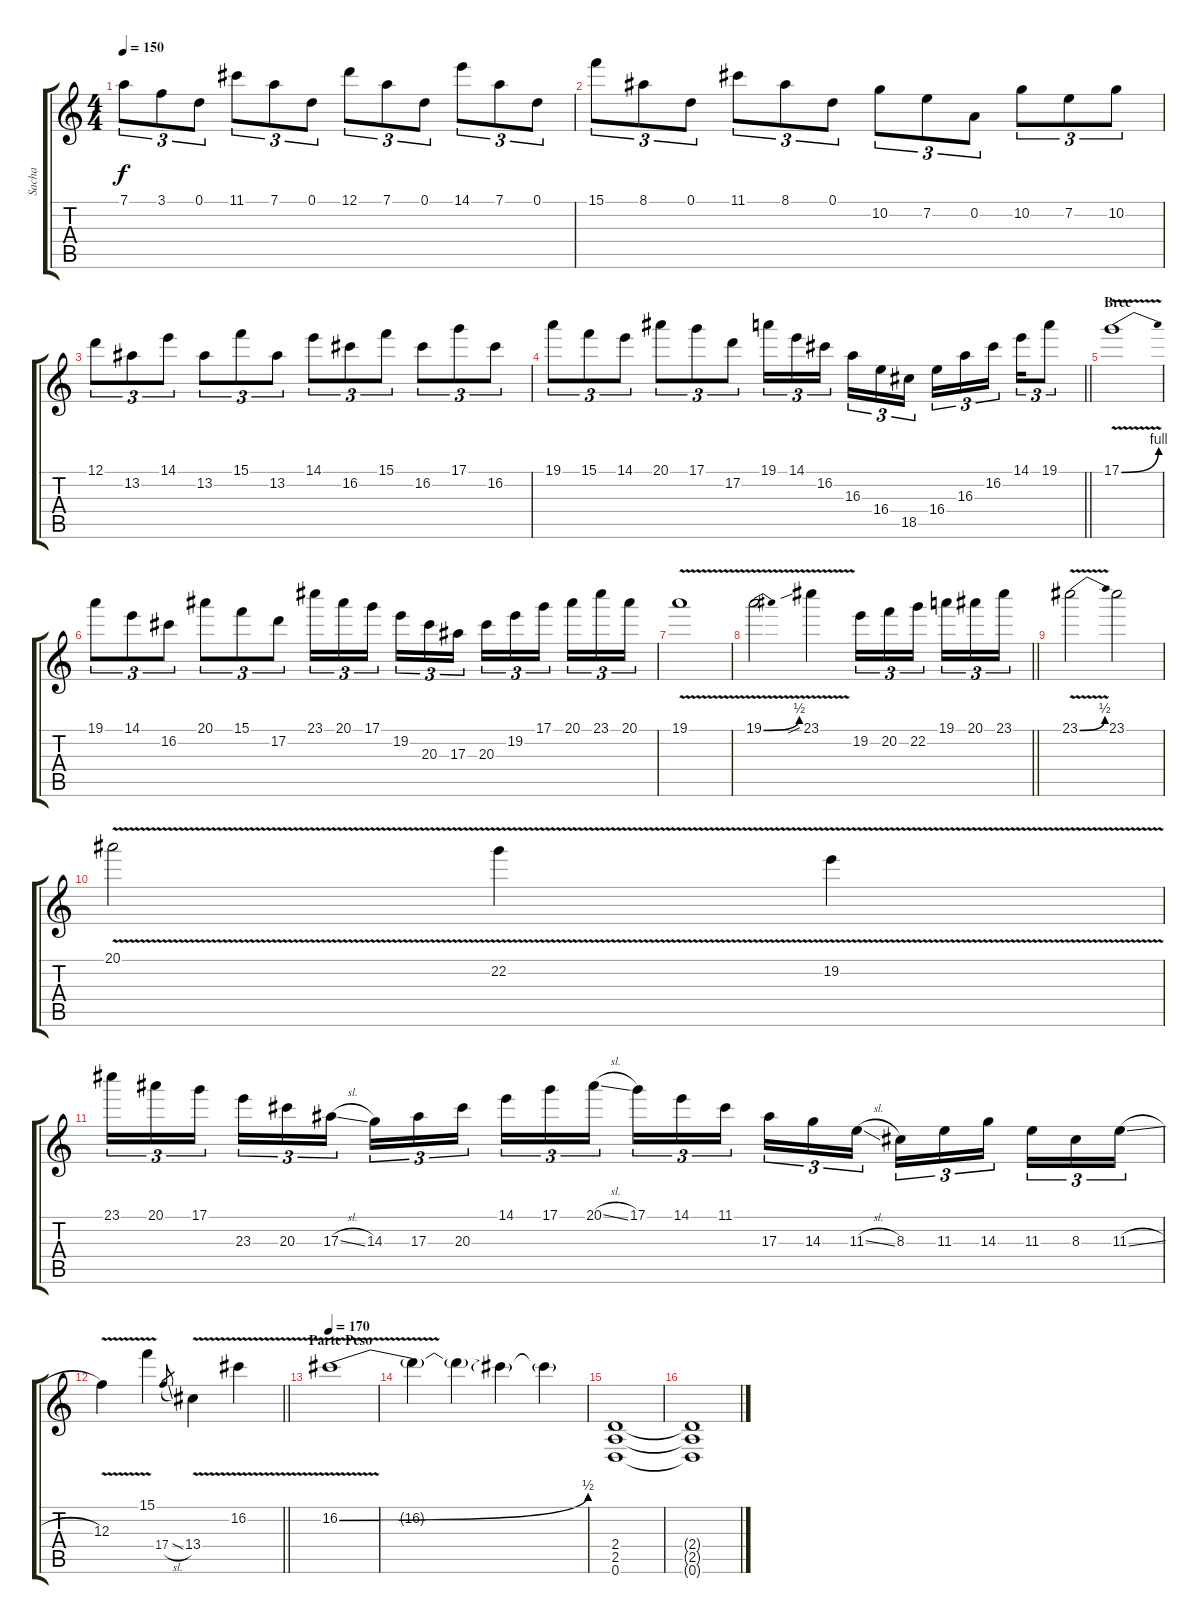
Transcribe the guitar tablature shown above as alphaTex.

\track ("Sacha" "Sacha") {instrument distortionguitar}
\staff {score tabs}
\tuning (D4 A3 F3 C3 G2 D2) {hide}
\ts (4 4)
\tempo 150
\clef g2
\ks c
7.1.8{tu (3 2) dy f} 3.1.8{tu (3 2)} 0.1.8{tu (3 2)} 11.1.8{tu (3 2)} 7.1.8{tu (3 2)} 0.1.8{tu (3 2)} 12.1.8{tu (3 2)} 7.1.8{tu (3 2)} 0.1.8{tu (3 2)} 14.1.8{tu (3 2)} 7.1.8{tu (3 2)} 0.1.8{tu (3 2)} |
15.1.8{tu (3 2)} 8.1.8{tu (3 2)} 0.1.8{tu (3 2)} 11.1.8{tu (3 2)} 8.1.8{tu (3 2)} 0.1.8{tu (3 2)} 10.2.8{tu (3 2)} 7.2.8{tu (3 2)} 0.2.8{tu (3 2)} 10.2.8{tu (3 2)} 7.2.8{tu (3 2)} 10.2.8{tu (3 2)} |
12.1.8{tu (3 2)} 13.2.8{tu (3 2)} 14.1.8{tu (3 2)} 13.2.8{tu (3 2)} 15.1.8{tu (3 2)} 13.2.8{tu (3 2)} 14.1.8{tu (3 2)} 16.2.8{tu (3 2)} 15.1.8{tu (3 2)} 16.2.8{tu (3 2)} 17.1.8{tu (3 2)} 16.2.8{tu (3 2)} |
\barLineRight lightlight
19.1.8{tu (3 2)} 15.1.8{tu (3 2)} 14.1.8{tu (3 2)} 20.1.8{tu (3 2)} 17.1.8{tu (3 2)} 17.2.8{tu (3 2)} 19.1.16{tu (3 2)} 14.1.16{tu (3 2)} 16.2.16{tu (3 2) beam splitsecondary} 16.3.16{tu (3 2)} 16.4.16{tu (3 2)} 18.5.16{tu (3 2)} 16.4.16{tu (3 2)} 16.3.16{tu (3 2)} 16.2.16{tu (3 2) beam splitsecondary} 14.1.16{tu (3 2)} 19.1.8{tu (3 2)} |
\section ("" "Bree")
17.1{be (bend 0 0 60 4) v}.1 |
19.1.8{tu (3 2)} 14.1.8{tu (3 2)} 16.2.8{tu (3 2)} 20.1.8{tu (3 2)} 15.1.8{tu (3 2)} 17.2.8{tu (3 2)} 23.1.16{tu (3 2)} 20.1.16{tu (3 2)} 17.1.16{tu (3 2) beam splitsecondary} 19.2.16{tu (3 2)} 20.3.16{tu (3 2)} 17.3.16{tu (3 2)} 20.3.16{tu (3 2)} 19.2.16{tu (3 2)} 17.1.16{tu (3 2) beam splitsecondary} 20.1.16{tu (3 2)} 23.1.16{tu (3 2)} 20.1.16{tu (3 2)} |
19.1{v}.1 |
\barLineRight lightlight
19.1{be (bend 0 0 60 2) v}.2 23.1{v sib}.4 19.2.16{tu (3 2)} 20.2.16{tu (3 2)} 22.2.16{tu (3 2) beam splitsecondary} 19.1.16{tu (3 2)} 20.1.16{tu (3 2)} 23.1.16{tu (3 2)} |
23.1{be (bend 0 0 60 2) v}.2 23.1.2 |
20.1{v}.2 22.2{v}.4 19.2{v}.4 |
23.1.16{tu (3 2)} 20.1.16{tu (3 2)} 17.1.16{tu (3 2) beam splitsecondary} 23.3.16{tu (3 2)} 20.3.16{tu (3 2)} 17.3{sl}.16{tu (3 2)} 14.3.16{tu (3 2)} 17.3.16{tu (3 2)} 20.3.16{tu (3 2) beam splitsecondary} 14.1.16{tu (3 2)} 17.1.16{tu (3 2)} 20.1{sl}.16{tu (3 2)} 17.1.16{tu (3 2)} 14.1.16{tu (3 2)} 11.1.16{tu (3 2) beam splitsecondary} 17.3.16{tu (3 2)} 14.3.16{tu (3 2)} 11.3{sl}.16{tu (3 2)} 8.3.16{tu (3 2)} 11.3.16{tu (3 2)} 14.3.16{tu (3 2) beam splitsecondary} 11.3.16{tu (3 2)} 8.3.16{tu (3 2)} 11.3{sl}.16{tu (3 2)} |
\barLineRight lightlight
12.3{v}.4 15.1{v}.4 17.4{sl}.8{gr} 13.4{v}.4 16.2{v}.4 |
\section ("" "Parte Peso")
\tempo 170
16.2{be (bend 0 0 60 2) v}.1 |
16.2{t}.4 16.2{t}.4 16.2{t}.4 16.2{t}.4 |
(2.4 2.5 0.6).1 |
(2.4{t} 2.5{t} 0.6{t}).1
